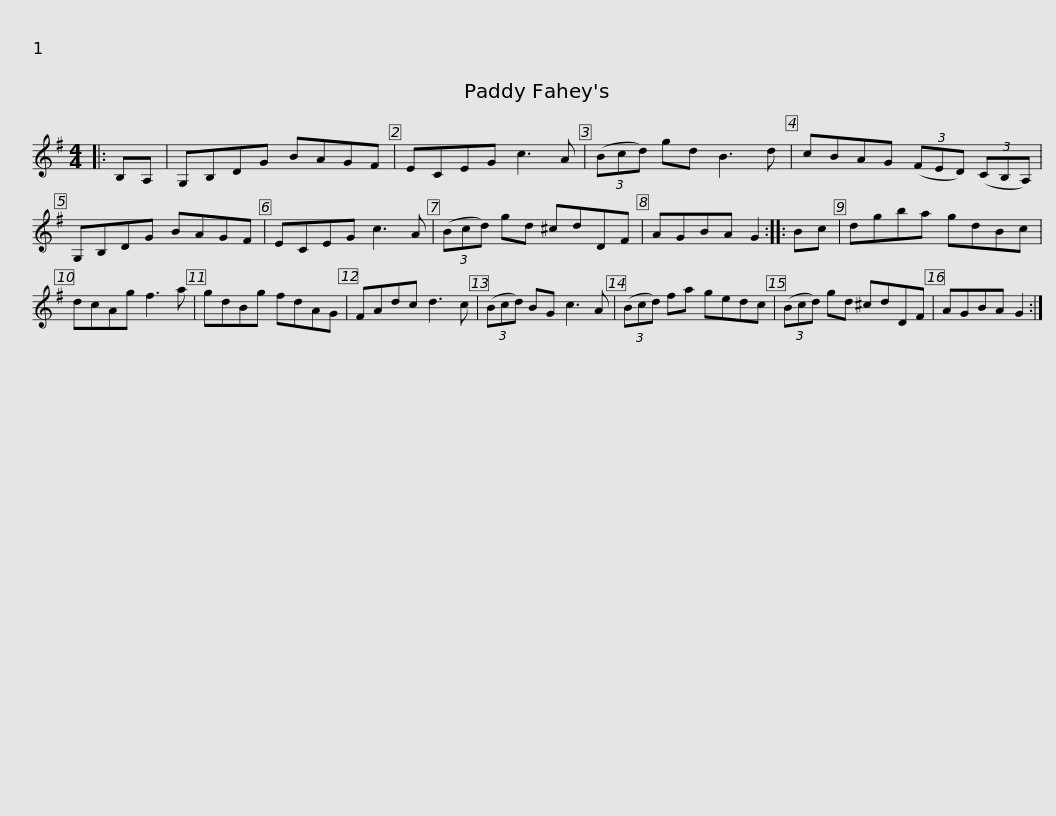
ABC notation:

X:1
L:1/8
M:4/4
I:linebreak $
K:G
V:1 treble
V:1
|: B,A, | G,B,DG BAGF | ECEG c3 A | (3(Bcd) gd B3 d | cBAG (3(FED) (3(CB,A,) |$ %5
 G,B,DG BAGF | ECEG c3 A | (3(Bcd) gd ^cdDF | AGBA G2 :: Bc | %10
 dgba gdBc |$ dcAg f3 a | gdBg fdAG | FAdc d3 c | (3(Bcd) BG c3 A | %15
 (3(Bcd) fa gedc |$ (3(Bcd) gd ^cdDF | AGBA G2 :| %18
